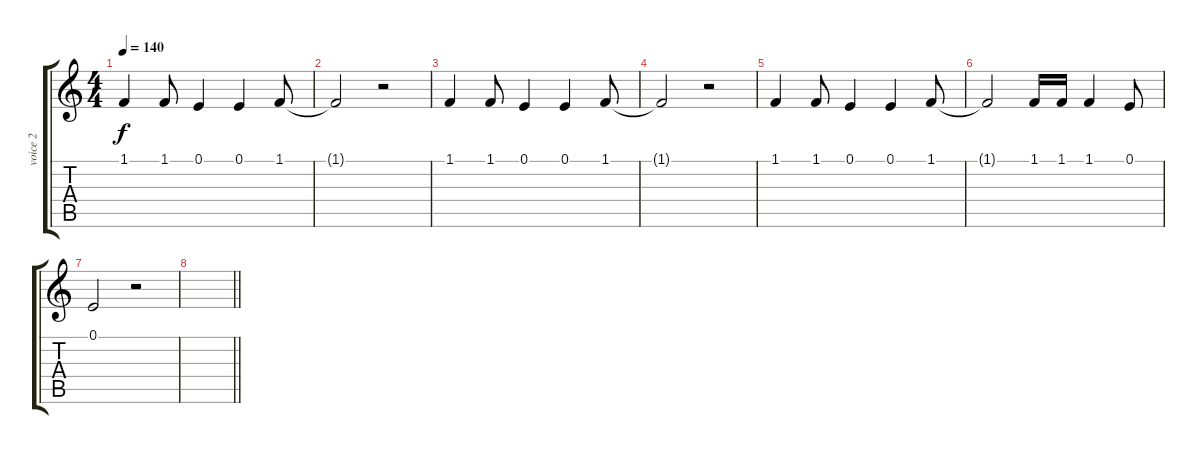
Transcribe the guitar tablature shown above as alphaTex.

\track ("voice 2" "voice 2") {instrument altosax}
\staff {score tabs}
\tuning (E4 B3 G3 D3 A2 E2) {hide}
\ts (4 4)
\tempo 140
\clef g2
\ks c
1.1.4{dy f} 1.1.8 0.1.4 0.1.4 1.1.8 |
1.1{t}.2 r.2 |
1.1.4 1.1.8 0.1.4 0.1.4 1.1.8 |
1.1{t}.2 r.2 |
1.1.4 1.1.8 0.1.4 0.1.4 1.1.8 |
1.1{t}.2 1.1.16 1.1.16 1.1.4 0.1.8 |
0.1.2 r.2 |
\barLineRight lightlight
